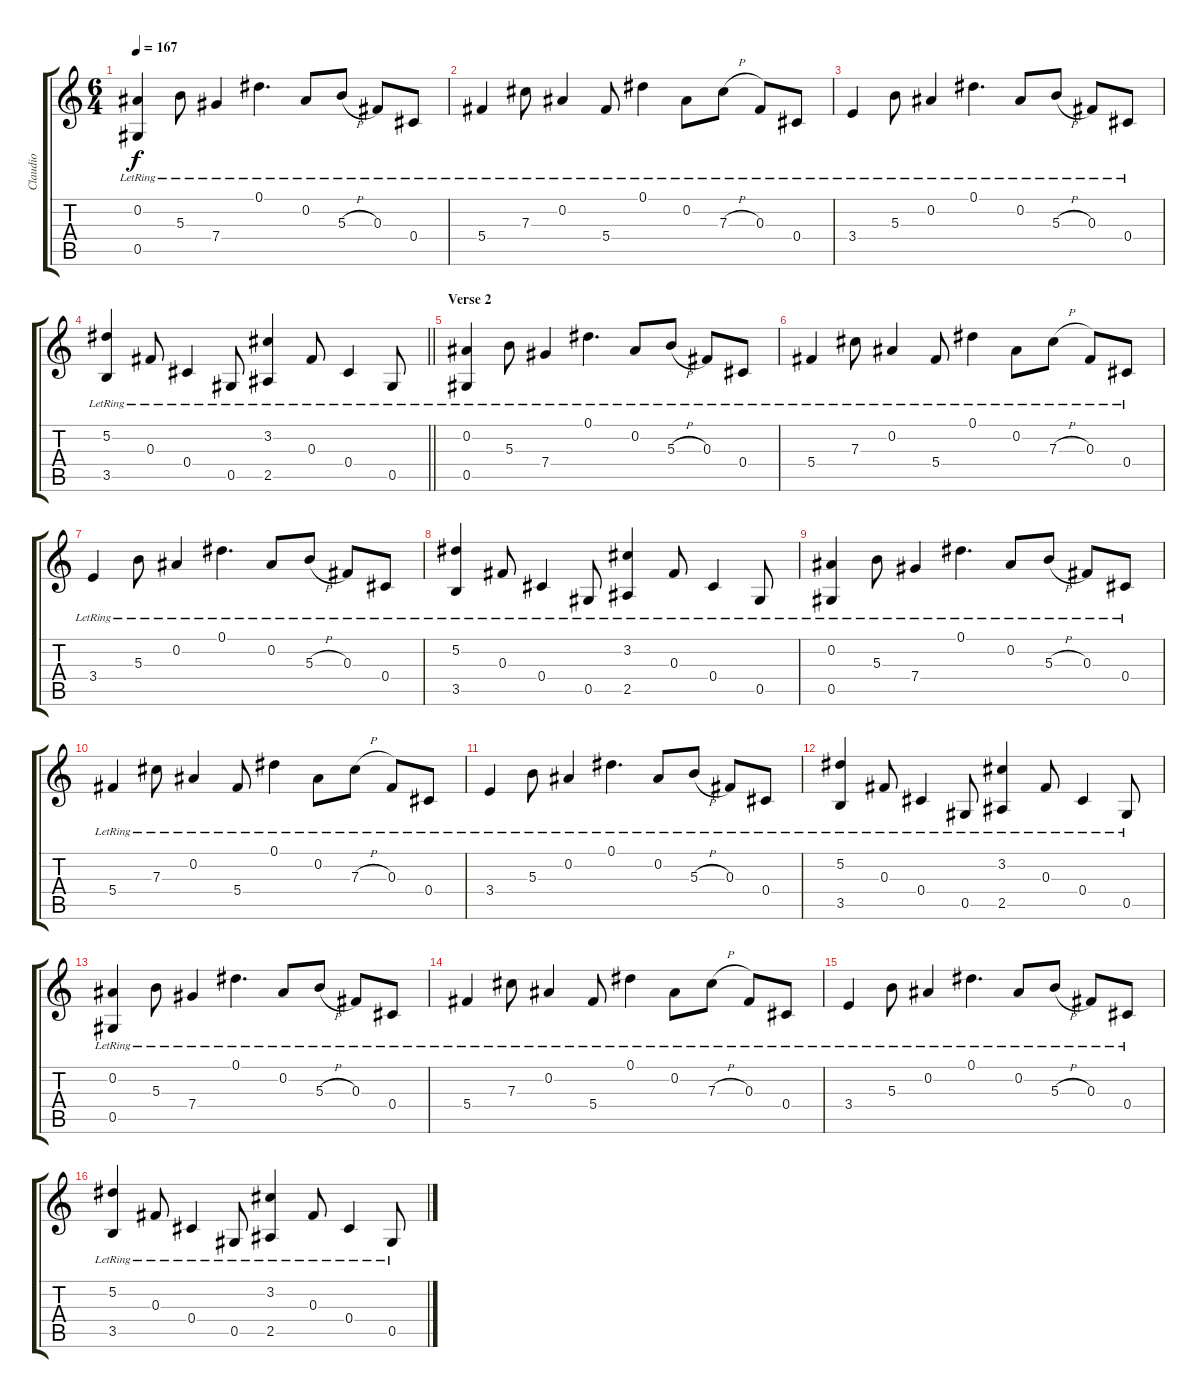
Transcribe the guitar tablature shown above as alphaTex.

\track ("Claudio" "Claudio") {instrument acousticguitarsteel}
\staff {score tabs}
\tuning (Eb4 Bb3 Gb3 Db3 Ab2 Eb2) {hide}
\ts (6 4)
\tempo 167
\clef g2
\ks c
(0.2{lr} 0.5{lr}).4{dy f} 5.3{lr}.8 7.4{lr}.4 0.1{lr}.4{d} 0.2{lr}.8 5.3{h lr}.8 0.3{lr}.8 0.4{lr}.8 |
5.4{lr}.4 7.3{lr}.8 0.2{lr}.4 5.4{lr}.8 0.1{lr}.4 0.2{lr}.8 7.3{h lr}.8 0.3{lr}.8 0.4{lr}.8 |
3.4{lr}.4 5.3{lr}.8 0.2{lr}.4 0.1{lr}.4{d} 0.2{lr}.8 5.3{h lr}.8 0.3{lr}.8 0.4{lr}.8 |
\barLineRight lightlight
(5.2{lr} 3.5{lr}).4 0.3{lr}.8 0.4{lr}.4 0.5{lr}.8 (3.2{lr} 2.5{lr}).4 0.3{lr}.8 0.4{lr}.4 0.5{lr}.8 |
\section ("" "Verse 2")
(0.2{lr} 0.5{lr}).4 5.3{lr}.8 7.4{lr}.4 0.1{lr}.4{d} 0.2{lr}.8 5.3{h lr}.8 0.3{lr}.8 0.4{lr}.8 |
5.4{lr}.4 7.3{lr}.8 0.2{lr}.4 5.4{lr}.8 0.1{lr}.4 0.2{lr}.8 7.3{h lr}.8 0.3{lr}.8 0.4{lr}.8 |
3.4{lr}.4 5.3{lr}.8 0.2{lr}.4 0.1{lr}.4{d} 0.2{lr}.8 5.3{h lr}.8 0.3{lr}.8 0.4{lr}.8 |
(5.2{lr} 3.5{lr}).4 0.3{lr}.8 0.4{lr}.4 0.5{lr}.8 (3.2{lr} 2.5{lr}).4 0.3{lr}.8 0.4{lr}.4 0.5{lr}.8 |
(0.2{lr} 0.5{lr}).4 5.3{lr}.8 7.4{lr}.4 0.1{lr}.4{d} 0.2{lr}.8 5.3{h lr}.8 0.3{lr}.8 0.4{lr}.8 |
5.4{lr}.4 7.3{lr}.8 0.2{lr}.4 5.4{lr}.8 0.1{lr}.4 0.2{lr}.8 7.3{h lr}.8 0.3{lr}.8 0.4{lr}.8 |
3.4{lr}.4 5.3{lr}.8 0.2{lr}.4 0.1{lr}.4{d} 0.2{lr}.8 5.3{h lr}.8 0.3{lr}.8 0.4{lr}.8 |
(5.2{lr} 3.5{lr}).4 0.3{lr}.8 0.4{lr}.4 0.5{lr}.8 (3.2{lr} 2.5{lr}).4 0.3{lr}.8 0.4{lr}.4 0.5{lr}.8 |
(0.2{lr} 0.5{lr}).4 5.3{lr}.8 7.4{lr}.4 0.1{lr}.4{d} 0.2{lr}.8 5.3{h lr}.8 0.3{lr}.8 0.4{lr}.8 |
5.4{lr}.4 7.3{lr}.8 0.2{lr}.4 5.4{lr}.8 0.1{lr}.4 0.2{lr}.8 7.3{h lr}.8 0.3{lr}.8 0.4{lr}.8 |
3.4{lr}.4 5.3{lr}.8 0.2{lr}.4 0.1{lr}.4{d} 0.2{lr}.8 5.3{h lr}.8 0.3{lr}.8 0.4{lr}.8 |
(5.2{lr} 3.5{lr}).4 0.3{lr}.8 0.4{lr}.4 0.5{lr}.8 (3.2{lr} 2.5{lr}).4 0.3{lr}.8 0.4{lr}.4 0.5{lr}.8
